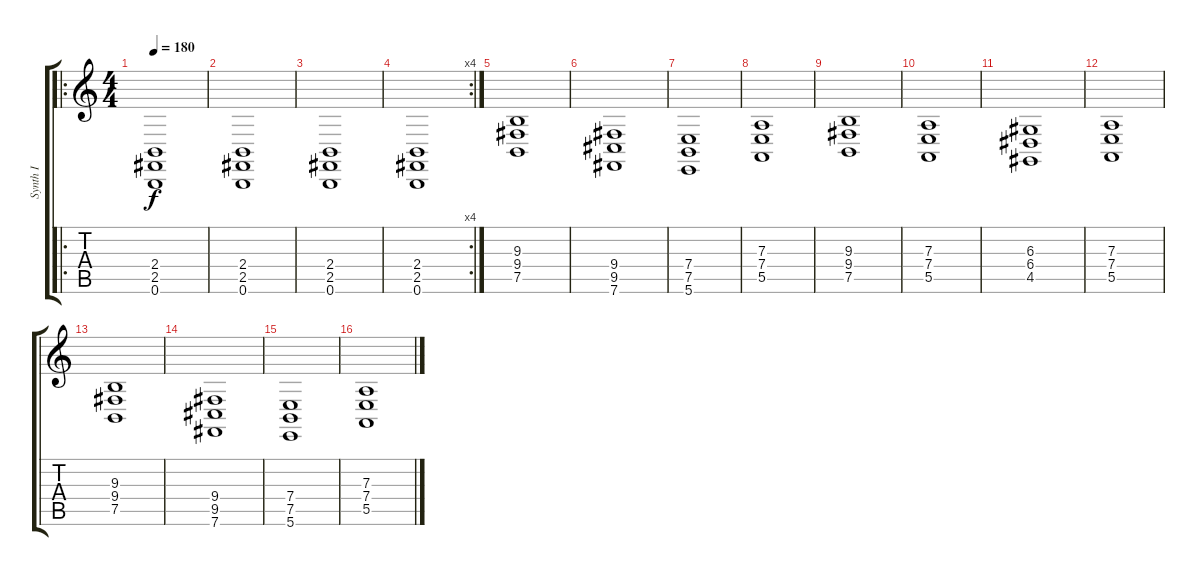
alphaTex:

\track ("Synth I" "Synth I") {instrument synthstrings1}
\staff {score tabs}
\tuning (B3 Gb3 D3 A2 E2 B1) {hide}
\ro
\ts (4 4)
\tempo 180
\clef g2
\ks c
(2.4 2.5 0.6).1{dy f instrument synthstrings1} |
(2.4 2.5 0.6).1 |
(2.4 2.5 0.6).1 |
\rc 4
(2.4 2.5 0.6).1 |
(9.3 9.4 7.5).1 |
(9.4 9.5 7.6).1 |
(7.4 7.5 5.6).1 |
(7.3 7.4 5.5).1 |
(9.3 9.4 7.5).1 |
(7.3 7.4 5.5).1 |
(6.3 6.4 4.5).1 |
(7.3 7.4 5.5).1 |
(9.3 9.4 7.5).1 |
(9.4 9.5 7.6).1 |
(7.4 7.5 5.6).1 |
(7.3 7.4 5.5).1
